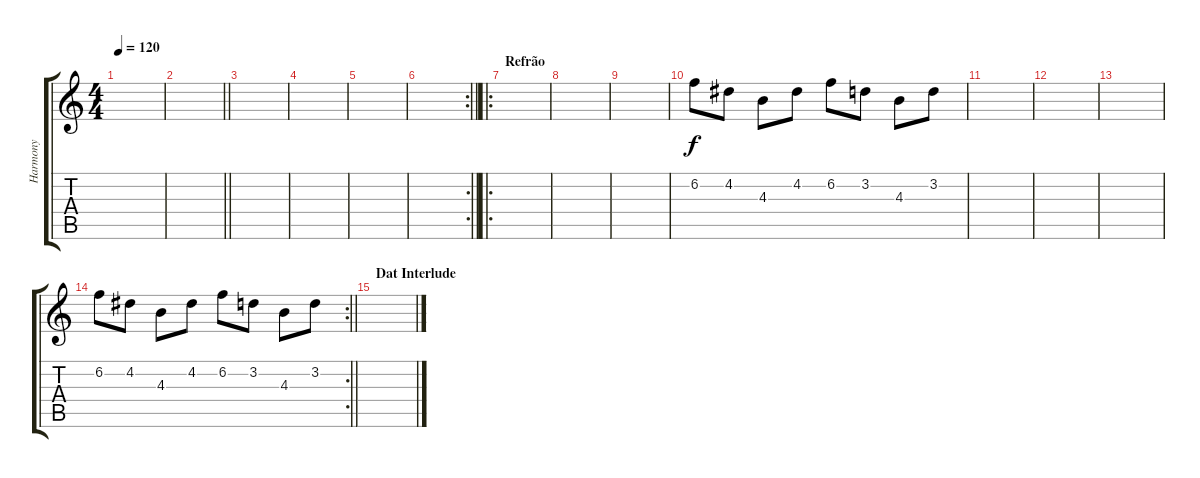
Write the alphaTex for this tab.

\track ("Harmony" "Harmony") {instrument distortionguitar}
\staff {score tabs}
\tuning (E4 B3 G3 D3 A2 E2) {hide}
\ts (4 4)
\tempo 120
\clef g2
\ks c
|
\barLineRight lightlight
|
|
|
|
\rc 2
\barLineRight lightlight
|
\ro
\section ("" "Refrão")
|
|
|
6.2.8 4.2.8 4.3.8 4.2.8 6.2.8 3.2.8 4.3.8 3.2.8 |
|
|
|
\rc 2
\barLineRight lightlight
6.2.8 4.2.8 4.3.8 4.2.8 6.2.8 3.2.8 4.3.8 3.2.8 |
\section ("" "Dat Interlude")
